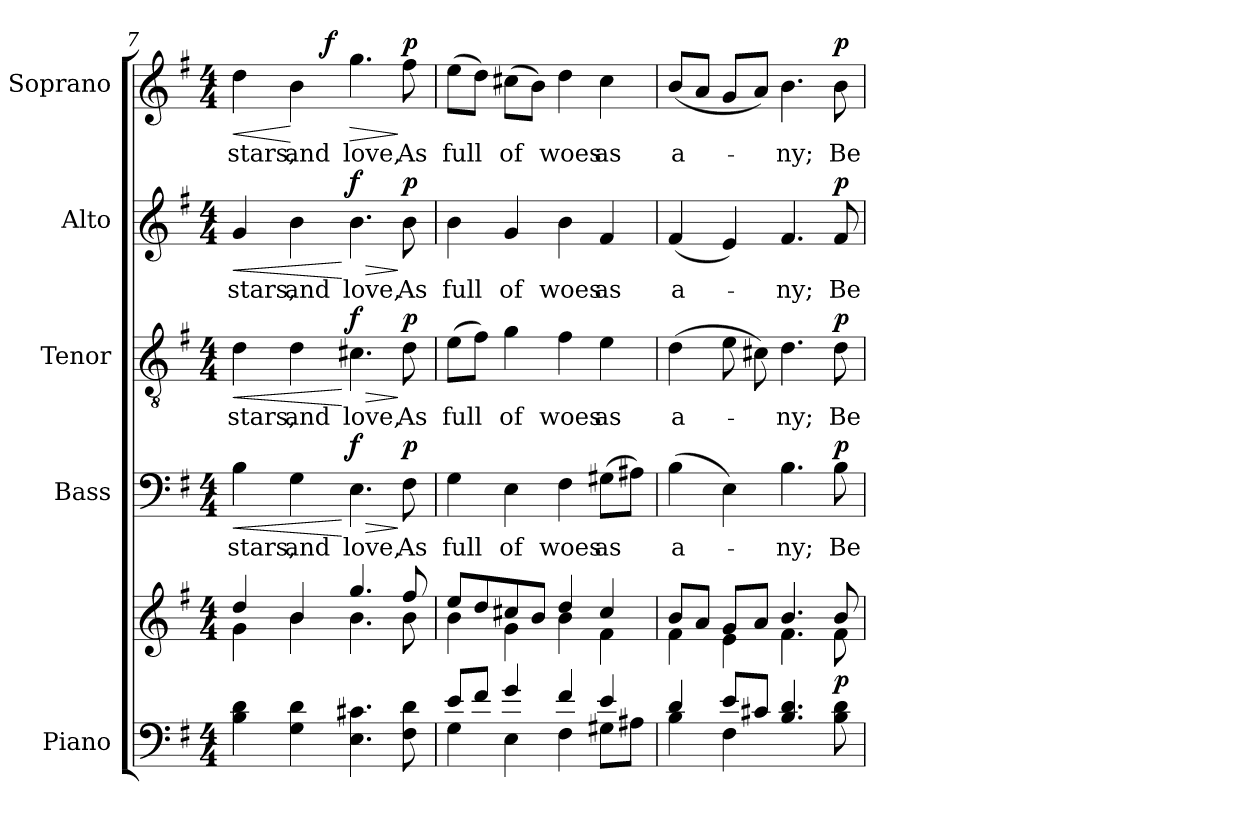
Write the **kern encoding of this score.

**kern	**kern	**dynam	**kern	**text	**dynam	**kern	**text	**dynam	**kern	**text	**dynam	**kern	**text	**dynam
*part5	*part5	*part5	*part4	*part4	*part4	*part3	*part3	*part3	*part2	*part2	*part2	*part1	*part1	*part1
*staff6	*staff5	*staff5/6	*staff4	*staff4	*staff4	*staff3	*staff3	*staff3	*staff2	*staff2	*staff2	*staff1	*staff1	*staff1
*I"Piano	*	*	*I"Bass	*	*	*I"Tenor	*	*	*I"Alto	*	*	*I"Soprano	*	*
*I'Pno.	*	*	*I'B.	*	*	*I'T.	*	*	*I'A.	*	*	*I'S.	*	*
!!LO:LB:g=z
*clefF4	*clefG2	*	*clefF4	*	*	*clefGv2	*	*	*clefG2	*	*	*clefG2	*	*
*	*	*	*	*	*	*ITrd7c12	*	*	*	*	*	*	*	*
*k[f#]	*k[f#]	*	*k[f#]	*	*	*k[f#]	*	*	*k[f#]	*	*	*k[f#]	*	*
*G:	*G:	*	*G:	*	*	*G:	*	*	*G:	*	*	*G:	*	*
*M4/4	*M4/4	*	*M4/4	*	*	*M4/4	*	*	*M4/4	*	*	*M4/4	*	*
=7	=7	=7	=7	=7	=7	=7	=7	=7	=7	=7	=7	=7	=7	=7
*	*^	*	*	*	*	*	*	*	*	*	*	*	*	*
!	!	!	!	!	!LO:LY:b:color=#000000	!LO:HP:b	!	!	!	!	!	!	!	!	!
!	!	!	!	!	!	!	!	!LO:LY:b:color=#000000	!LO:HP:b	!	!	!	!	!	!
!	!	!	!	!	!	!	!	!	!	!	!LO:LY:b:color=#000000	!LO:HP:b	!	!	!
!	!	!	!	!	!	!	!	!	!	!	!	!	!	!LO:LY:b:color=#000000	!LO:HP:b
*	*	*	*	*	*	*	*	*	*	*	*	*	*^	*	*
4Bi\ 4di	4ddi/	4gi\	.	4Bi\	stars,	<	4Di\	stars,	<	4gi/	stars,	<	4ddi\	4ryy	stars,	<
!	!	!	!	!	!LO:LY:b:color=#000000	!	!	!	!	!	!	!	!	!	!	!
!	!	!	!	!	!	!	!	!LO:LY:b:color=#000000	!	!	!	!	!	!	!	!
!	!	!	!	!	!	!	!	!	!	!	!LO:LY:b:color=#000000	!	!	!	!	!
!	!	!	!	!	!	!	!	!	!	!	!	!	!	!	!LO:LY:b:color=#000000	!
4Gi\ 4di	4bi/	4bi\	.	4Gi\	and	.	4Di\	and	.	4bi\	and	.	4bi\	8ryy	and	[
.	.	.	.	.	.	.	.	.	.	.	.	.	.	64ryy	.	.
.	.	.	.	.	.	.	.	.	.	.	.	.	.	2ryy	.	f
!	!	!	!	!	!LO:LY:b:color=#000000	!LO:HP:n=1:b	!	!	!	!	!	!	!	!	!	!
!	!	!	!	!	!	!	!	!LO:LY:b:color=#000000	!LO:HP:n=1:b	!	!	!	!	!	!	!
!	!	!	!	!	!	!	!	!	!	!	!LO:LY:b:color=#000000	!LO:HP:n=1:b	!	!	!	!
!	!	!	!	!	!	!	!	!	!	!	!	!	!	!	!LO:LY:b:color=#000000	!LO:HP:b
4.Ei\ 4.c#Xi	4.ggi/	4.bi\	.	4.Ei\	love,	[ > f	4.C#Xi\	love,	[ > f	4.bi\	love,	[ > f	4.ggi\	.	love,	>
!	!	!	!	!	!LO:LY:b:color=#000000	!	!	!	!	!	!	!	!	!	!	!
!	!	!	!	!	!	!	!	!LO:LY:b:color=#000000	!	!	!	!	!	!	!	!
!	!	!	!	!	!	!	!	!	!	!	!LO:LY:b:color=#000000	!	!	!	!	!
!	!	!	!	!	!	!	!	!	!	!	!	!	!	!	!LO:LY:b:color=#000000	!
8F#i\ 8di	8ff#i/	8bi\	.	8F#i\	As	] p	8Di\	As	] p	8bi\	As	] p	8ff#i\	.	As	] p
.	.	.	.	.	.	.	.	.	.	.	.	.	.	16..ryy	.	.
*	*	*	*	*	*	*	*	*	*	*	*	*	*v	*v	*	*
=8	=8	=8	=8	=8	=8	=8	=8	=8	=8	=8	=8	=8	=8	=8	=8
*^	*	*	*	*	*	*	*	*	*	*	*	*	*	*	*
*	*	*	*	*	*	*	*	*	*	*	*	*	*	*^	*	*
!	!	!	!	!	!	!LO:LY:b:color=#000000	!	!	!	!	!	!	!	!	!	!	!
*	*	*	*	*	*	*	*	*	*	*	*	*	*	*v	*v	*	*
*	*	*	*	*	*	*	*	*	*	*	*	*	*	*^	*	*
!	!	!	!	!	!	!	!	!	!LO:LY:b:color=#000000	!	!	!	!	!	!	!	!
*	*	*	*	*	*	*	*	*	*	*	*	*	*	*v	*v	*	*
*	*	*	*	*	*	*	*	*	*	*	*	*	*	*^	*	*
!	!	!	!	!	!	!	!	!	!	!	!	!LO:LY:b:color=#000000	!	!	!	!	!
*	*	*	*	*	*	*	*	*	*	*	*	*	*	*v	*v	*	*
*	*	*	*	*	*	*	*	*	*	*	*	*	*	*^	*	*
!	!	!	!	!	!	!	!	!	!	!	!	!	!	!	!	!LO:LY:b:color=#000000	!
*	*	*	*	*	*	*	*	*	*	*	*	*	*	*v	*v	*	*
8ei/L	4Gi\	8eei/L	4bi\	.	4Gi\	full	.	(8Ei\L	full	.	4bi\	full	.	(8eei\L	full	.
8f#i/J	.	8ddi/	.	.	.	.	.	8F#i\J)	.	.	.	.	.	8ddi\J)	.	.
!	!	!	!	!	!	!LO:LY:b:color=#000000	!	!	!	!	!	!	!	!	!	!
!	!	!	!	!	!	!	!	!	!LO:LY:b:color=#000000	!	!	!	!	!	!	!
!	!	!	!	!	!	!	!	!	!	!	!	!LO:LY:b:color=#000000	!	!	!	!
!	!	!	!	!	!	!	!	!	!	!	!	!	!	!	!LO:LY:b:color=#000000	!
4gi/	4Ei\	8cc#Xi/	4gi\	.	4Ei\	of	.	4Gi\	of	.	4gi/	of	.	(8cc#Xi\L	of	.
.	.	8bi/J	.	.	.	.	.	.	.	.	.	.	.	8bi\J)	.	.
!	!	!	!	!	!	!LO:LY:b:color=#000000	!	!	!	!	!	!	!	!	!	!
!	!	!	!	!	!	!	!	!	!LO:LY:b:color=#000000	!	!	!	!	!	!	!
!	!	!	!	!	!	!	!	!	!	!	!	!LO:LY:b:color=#000000	!	!	!	!
!	!	!	!	!	!	!	!	!	!	!	!	!	!	!	!LO:LY:b:color=#000000	!
4f#i/	4F#i\	4ddi/	4bi\	.	4F#i\	woes	.	4F#i\	woes	.	4bi\	woes	.	4ddi\	woes	.
!	!	!	!	!	!	!LO:LY:b:color=#000000	!	!	!	!	!	!	!	!	!	!
!	!	!	!	!	!	!	!	!	!LO:LY:b:color=#000000	!	!	!	!	!	!	!
!	!	!	!	!	!	!	!	!	!	!	!	!LO:LY:b:color=#000000	!	!	!	!
!	!	!	!	!	!	!	!	!	!	!	!	!	!	!	!LO:LY:b:color=#000000	!
4ei/	8G#Xi\L	4cc#i/	4f#i\	.	(8G#Xi\L	as	.	4Ei\	as	.	4f#i/	as	.	4cc#i\	as	.
.	8A#Xi\J	.	.	.	8A#Xi\J)	.	.	.	.	.	.	.	.	.	.	.
=9	=9	=9	=9	=9	=9	=9	=9	=9	=9	=9	=9	=9	=9	=9	=9	=9
!	!	!	!	!	!	!LO:LY:b:color=#000000	!	!	!	!	!	!	!	!	!	!
!	!	!	!	!	!	!	!	!	!LO:LY:b:color=#000000	!	!	!	!	!	!	!
!	!	!	!	!	!	!	!	!	!	!	!	!LO:LY:b:color=#000000	!	!	!	!
!	!	!	!	!	!	!	!	!	!	!	!	!	!	!	!LO:LY:b:color=#000000	!
4di/	4Bi\	8bi/L	4f#i\	.	(4Bi\	a-	.	(4Di\	a-	.	(4f#i/	a-	.	(8bi/L	a-	.
.	.	8ai/J	.	.	.	.	.	.	.	.	.	.	.	8ai/J	.	.
8ei/L	4F#i\	8gi/L	4ei\	.	4Ei\)	.	.	8Ei\	.	.	4ei/)	.	.	8gi/L	.	.
8c#Xi/J	.	8ai/J	.	.	.	.	.	8C#Xi\)	.	.	.	.	.	8ai/J)	.	.
!	!	!	!	!	!	!LO:LY:b:color=#000000	!	!	!	!	!	!	!	!	!	!
!	!	!	!	!	!	!	!	!	!LO:LY:b:color=#000000	!	!	!	!	!	!	!
!	!	!	!	!	!	!	!	!	!	!	!	!LO:LY:b:color=#000000	!	!	!	!
!	!	!	!	!	!	!	!	!	!	!	!	!	!	!	!LO:LY:b:color=#000000	!
4.Bi/ 4.di	2ryy	4.bi/	4.f#i\	.	4.Bi\	-ny;	.	4.Di\	-ny;	.	4.f#i/	-ny;	.	4.bi\	-ny;	.
!	!	!	!	!	!	!LO:LY:b:color=#000000	!	!	!	!	!	!	!	!	!	!
!	!	!	!	!	!	!	!	!	!LO:LY:b:color=#000000	!	!	!	!	!	!	!
!	!	!	!	!	!	!	!	!	!	!	!	!LO:LY:b:color=#000000	!	!	!	!
!	!	!	!	!	!	!	!	!	!	!	!	!	!	!	!LO:LY:b:color=#000000	!
8Bi\ 8di	.	8bi/	8f#i\	p	8Bi\	Be-	p	8Di\	Be-	p	8f#i/	Be	p	8bi\	Be-	p
*v	*v	*	*	*	*	*	*	*	*	*	*	*	*	*	*	*
*	*v	*v	*	*	*	*	*	*	*	*	*	*	*	*	*
=	=	=	=	=	=	=	=	=	=	=	=	=	=	=
*-	*-	*-	*-	*-	*-	*-	*-	*-	*-	*-	*-	*-	*-	*-
